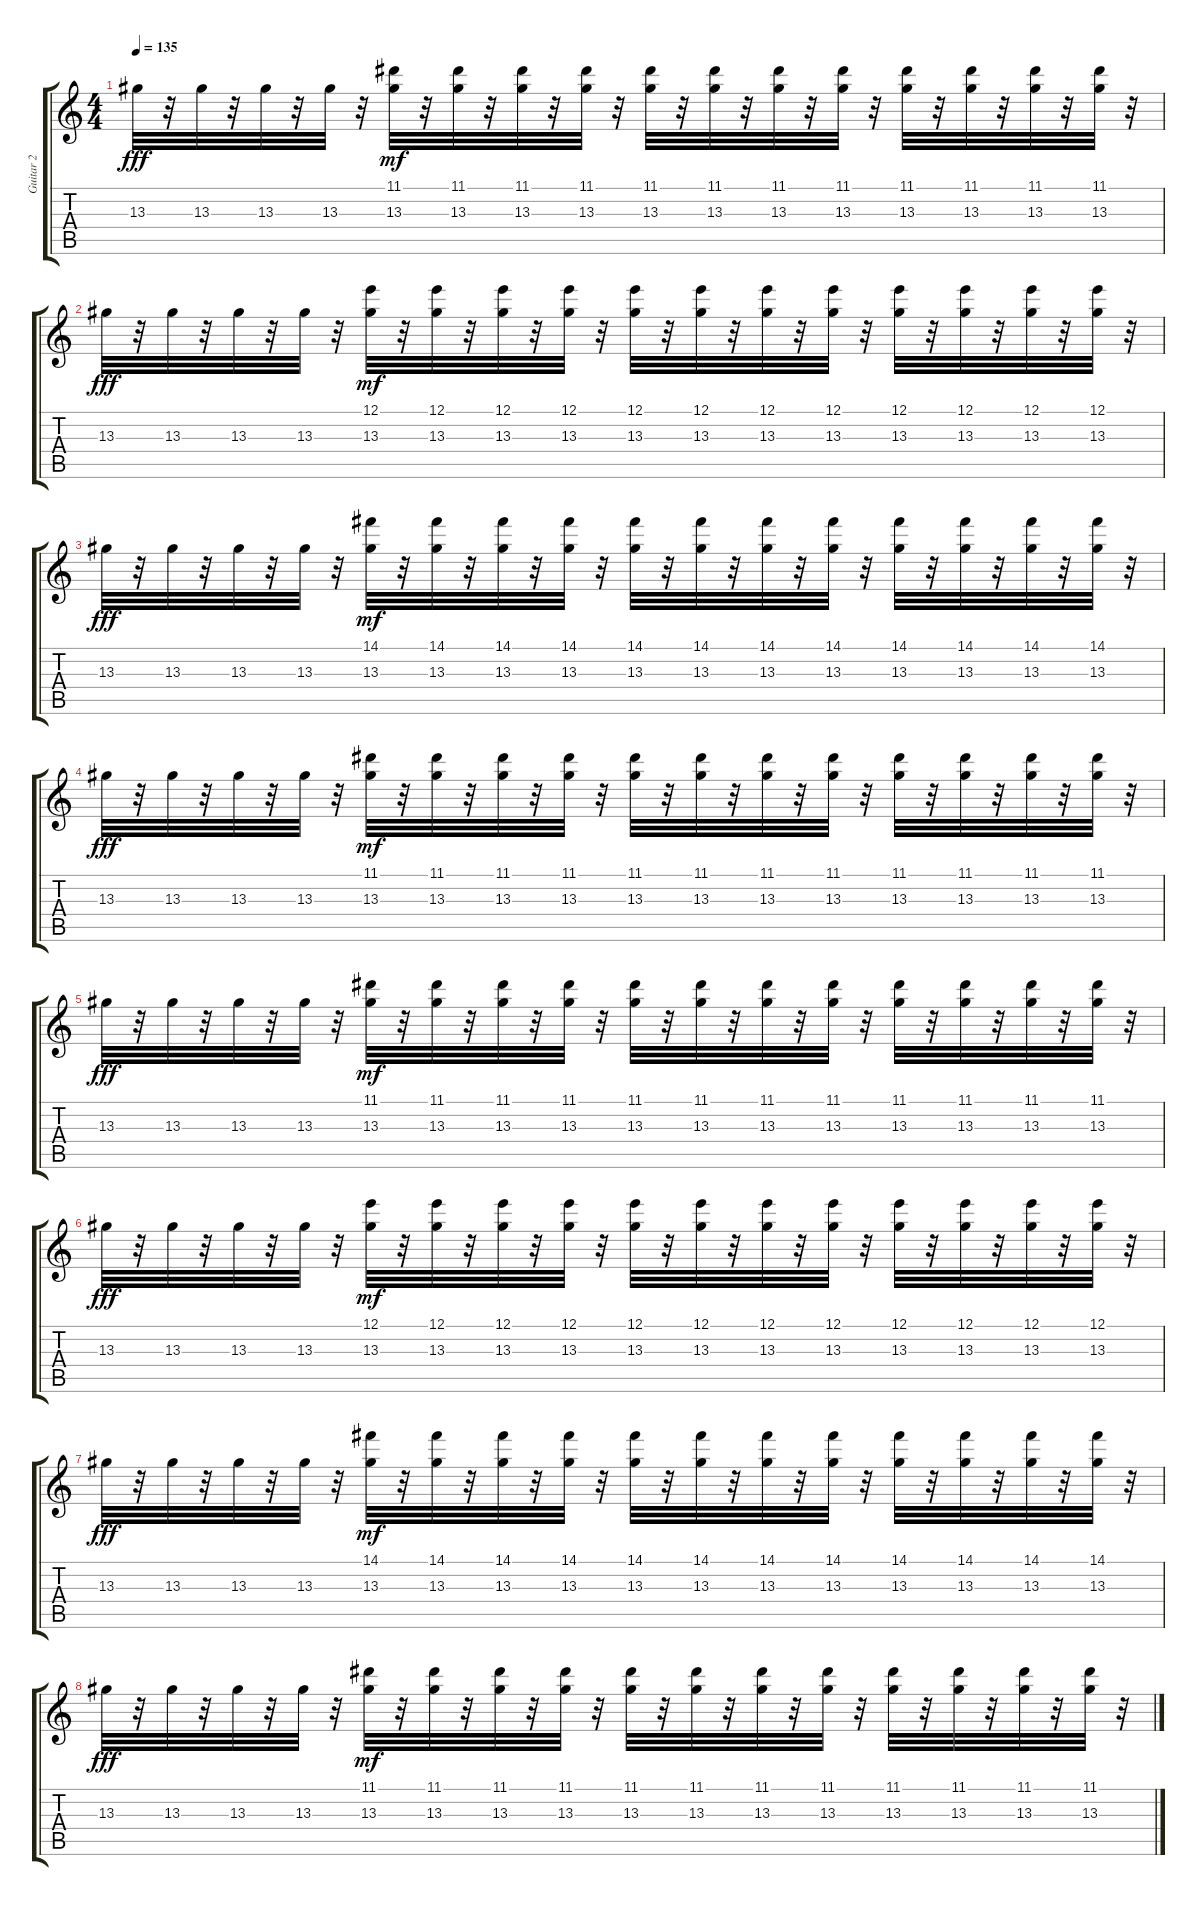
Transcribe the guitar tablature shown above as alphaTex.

\track ("Guitar 2" "Guitar 2") {instrument overdrivenguitar}
\staff {score tabs}
\tuning (E4 B3 G3 D3 A2 E2) {hide}
\ts (4 4)
\tempo 135
\clef g2
\ks c
13.3.32{dy fff} r.32 13.3.32 r.32 13.3.32 r.32 13.3.32 r.32 (11.1 13.3).32{dy mf} r.32 (11.1 13.3).32 r.32 (11.1 13.3).32 r.32 (11.1 13.3).32 r.32 (11.1 13.3).32 r.32 (11.1 13.3).32 r.32 (11.1 13.3).32 r.32 (11.1 13.3).32 r.32 (11.1 13.3).32 r.32 (11.1 13.3).32 r.32 (11.1 13.3).32 r.32 (11.1 13.3).32 r.32 |
13.3.32{dy fff} r.32 13.3.32 r.32 13.3.32 r.32 13.3.32 r.32 (12.1 13.3).32{dy mf} r.32 (12.1 13.3).32 r.32 (12.1 13.3).32 r.32 (12.1 13.3).32 r.32 (12.1 13.3).32 r.32 (12.1 13.3).32 r.32 (12.1 13.3).32 r.32 (12.1 13.3).32 r.32 (12.1 13.3).32 r.32 (12.1 13.3).32 r.32 (12.1 13.3).32 r.32 (12.1 13.3).32 r.32 |
13.3.32{dy fff} r.32 13.3.32 r.32 13.3.32 r.32 13.3.32 r.32 (14.1 13.3).32{dy mf} r.32 (14.1 13.3).32 r.32 (14.1 13.3).32 r.32 (14.1 13.3).32 r.32 (14.1 13.3).32 r.32 (14.1 13.3).32 r.32 (14.1 13.3).32 r.32 (14.1 13.3).32 r.32 (14.1 13.3).32 r.32 (14.1 13.3).32 r.32 (14.1 13.3).32 r.32 (14.1 13.3).32 r.32 |
13.3.32{dy fff} r.32 13.3.32 r.32 13.3.32 r.32 13.3.32 r.32 (11.1 13.3).32{dy mf} r.32 (11.1 13.3).32 r.32 (11.1 13.3).32 r.32 (11.1 13.3).32 r.32 (11.1 13.3).32 r.32 (11.1 13.3).32 r.32 (11.1 13.3).32 r.32 (11.1 13.3).32 r.32 (11.1 13.3).32 r.32 (11.1 13.3).32 r.32 (11.1 13.3).32 r.32 (11.1 13.3).32 r.32 |
13.3.32{dy fff} r.32 13.3.32 r.32 13.3.32 r.32 13.3.32 r.32 (11.1 13.3).32{dy mf} r.32 (11.1 13.3).32 r.32 (11.1 13.3).32 r.32 (11.1 13.3).32 r.32 (11.1 13.3).32 r.32 (11.1 13.3).32 r.32 (11.1 13.3).32 r.32 (11.1 13.3).32 r.32 (11.1 13.3).32 r.32 (11.1 13.3).32 r.32 (11.1 13.3).32 r.32 (11.1 13.3).32 r.32 |
13.3.32{dy fff} r.32 13.3.32 r.32 13.3.32 r.32 13.3.32 r.32 (12.1 13.3).32{dy mf} r.32 (12.1 13.3).32 r.32 (12.1 13.3).32 r.32 (12.1 13.3).32 r.32 (12.1 13.3).32 r.32 (12.1 13.3).32 r.32 (12.1 13.3).32 r.32 (12.1 13.3).32 r.32 (12.1 13.3).32 r.32 (12.1 13.3).32 r.32 (12.1 13.3).32 r.32 (12.1 13.3).32 r.32 |
13.3.32{dy fff} r.32 13.3.32 r.32 13.3.32 r.32 13.3.32 r.32 (14.1 13.3).32{dy mf} r.32 (14.1 13.3).32 r.32 (14.1 13.3).32 r.32 (14.1 13.3).32 r.32 (14.1 13.3).32 r.32 (14.1 13.3).32 r.32 (14.1 13.3).32 r.32 (14.1 13.3).32 r.32 (14.1 13.3).32 r.32 (14.1 13.3).32 r.32 (14.1 13.3).32 r.32 (14.1 13.3).32 r.32 |
13.3.32{dy fff} r.32 13.3.32 r.32 13.3.32 r.32 13.3.32 r.32 (11.1 13.3).32{dy mf} r.32 (11.1 13.3).32 r.32 (11.1 13.3).32 r.32 (11.1 13.3).32 r.32 (11.1 13.3).32 r.32 (11.1 13.3).32 r.32 (11.1 13.3).32 r.32 (11.1 13.3).32 r.32 (11.1 13.3).32 r.32 (11.1 13.3).32 r.32 (11.1 13.3).32 r.32 (11.1 13.3).32 r.32
